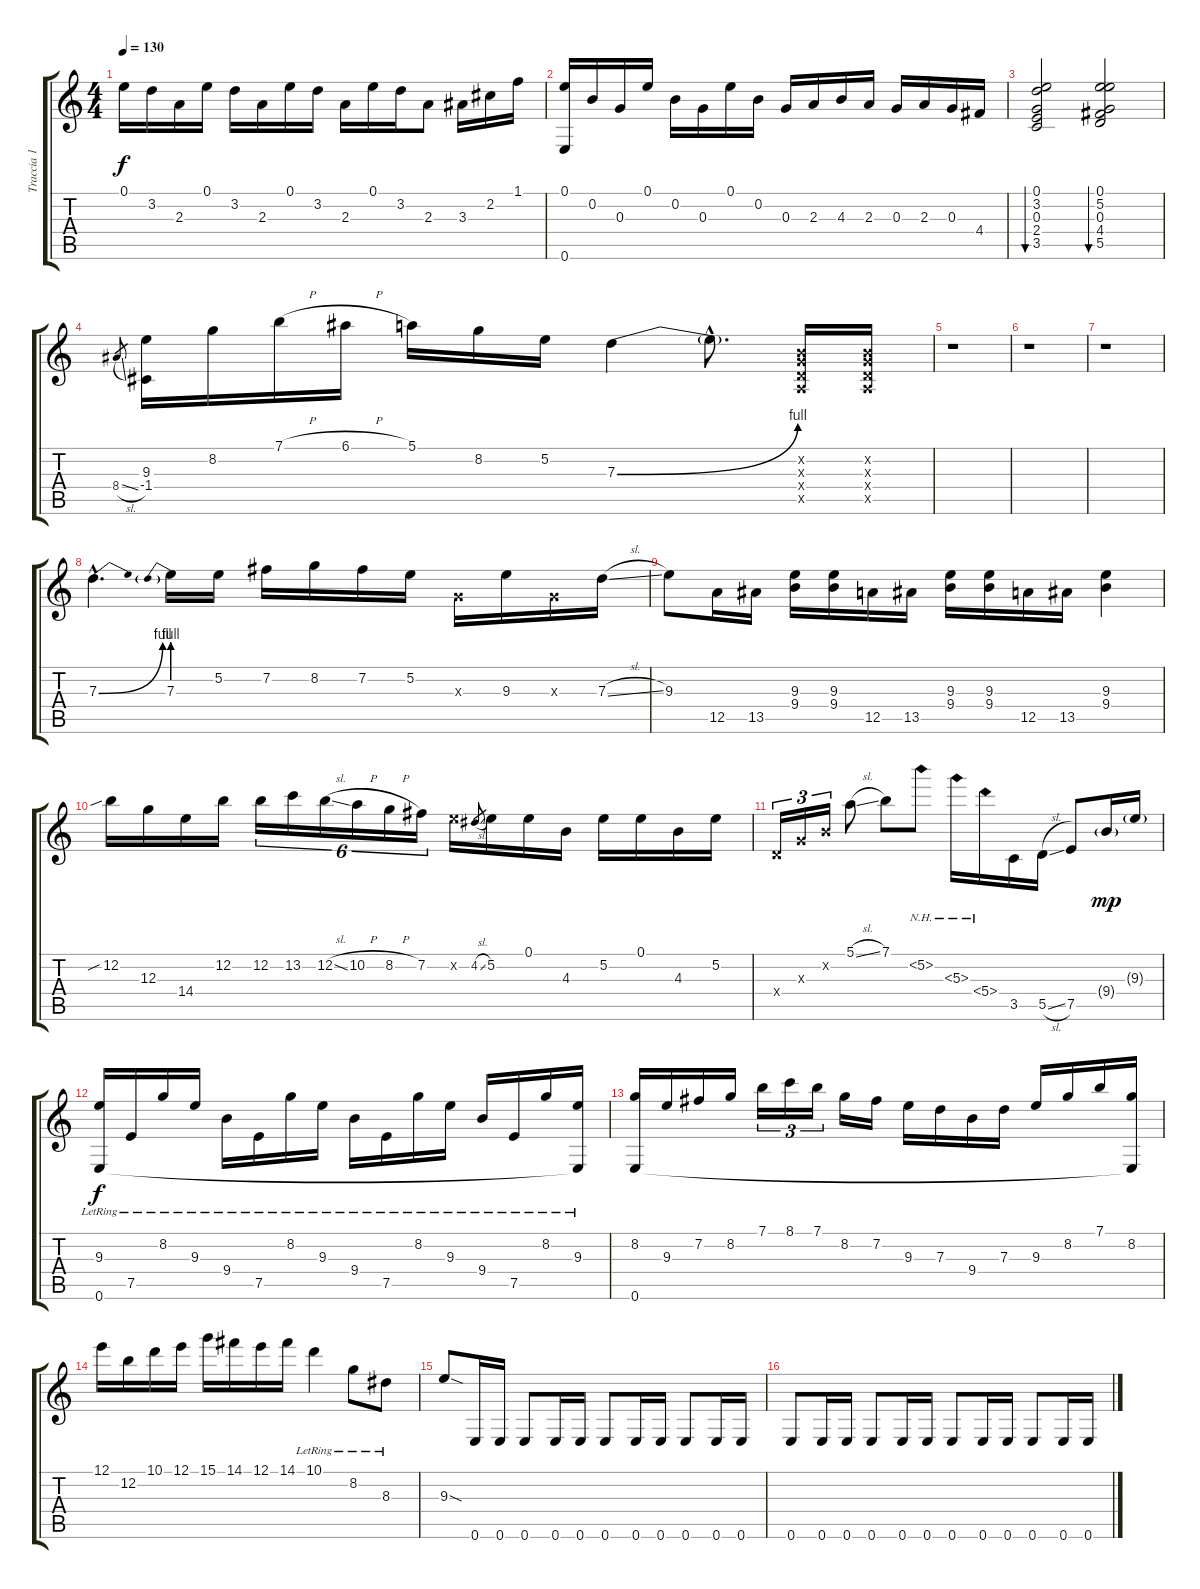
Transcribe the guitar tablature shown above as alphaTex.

\track ("Traccia 1" "Traccia 1") {instrument acousticguitarnylon}
\staff {score tabs}
\tuning (E4 B3 G3 D3 A2 E2) {hide}
\ts (4 4)
\tempo 130
\clef g2
\ks c
0.1.16{dy f} 3.2.16 2.3.16 0.1.16 3.2.16 2.3.16 0.1.16 3.2.16 2.3.16 0.1.16 3.2.16 2.3.8 3.3.16 2.2.16 1.1.16 |
(0.1 0.6).16 0.2.16 0.3.16 0.1.16 0.2.16 0.3.16 0.1.16 0.2.16 0.3.16 2.3.16 4.3.16 2.3.16 0.3.16 2.3.16 0.3.16 4.4.16 |
(0.1 3.2 0.3 2.4 3.5).2{bu 480} (0.1 5.2 0.3 4.4 5.5).2{bu 480} |
8.4{sl}.8{gr} (9.3 -1.4).16 8.2.16 7.1{h}.16 6.1{h}.16 5.1.16 8.2.16 5.2.16 7.3{be (bend 0 0 60 4)}.4 7.3{hac t}.8{d} (0.2{x} 0.3{x} 0.4{x} 0.5{x}).16 (0.2{x} 0.3{x} 0.4{x} 0.5{x}).16 |
r.1 |
r.1 |
r.1 |
7.3{be (bend 0 0 60 4) hac}.4{d instrument acousticguitarsteel} 7.3{be (prebend 0 4 60 4)}.16 5.2.16 7.2.16 8.2.16 7.2.16 5.2.16 0.3{x}.16 9.3.16 0.3{x}.16 7.3{sl}.16 |
9.3.8 12.5.16 13.5.16 (9.3 9.4).16 (9.3 9.4).16 12.5.16 13.5.16 (9.3 9.4).16 (9.3 9.4).16 12.5.16 13.5.16 (9.3 9.4).4 |
12.2{sib}.16 12.3.16 14.4.16 12.2.16 12.2.16{tu (6 4)} 13.2.16{tu (6 4)} 12.2{sl}.16{tu (6 4)} 10.2{h}.16{tu (6 4)} 8.2{h}.16{tu (6 4)} 7.2.16{tu (6 4)} 5.2{x}.16 4.2{sl}.8{gr} 5.2.16 0.1.16 4.3.16 5.2.16 0.1.16 4.3.16 5.2.16 |
0.4{x}.16{tu (3 2)} 0.3{x}.16{tu (3 2)} 0.2{x}.16{tu (3 2)} 5.1{sl}.8 7.1.8 5.2{nh}.8 5.3{nh}.16 5.4{nh}.16 3.5.16 5.5{sl}.16 7.5.8 9.4{g}.16{dy mp} 9.3{g}.16 |
(9.3{lr} 0.6).16{dy f instrument acousticguitarnylon} 7.5{lr}.16 8.2{lr}.16 9.3{lr}.16 9.4{lr}.16 7.5{lr}.16 8.2{lr}.16 9.3{lr}.16 9.4{lr}.16 7.5{lr}.16 8.2{lr}.16 9.3{lr}.16 9.4{lr}.16 7.5{lr}.16 8.2{lr}.16 (9.3{lr} 0.6{t}).16 |
(8.2 0.6).16 9.3.16 7.2.16 8.2.16 7.1.16{tu (3 2)} 8.1.16{tu (3 2)} 7.1.16{tu (3 2)} 8.2.16 7.2.16 9.3.16 7.3.16 9.4.16 7.3.16 9.3.16 8.2.16 7.1.16 (8.2 0.6{t}).16 |
12.1.16 12.2.16 10.1.16 12.1.16 15.1.16 14.1.16 12.1.16 14.1.16 10.1{lr}.4 8.2{lr}.8 8.3{lr}.8 |
9.3{sod}.8 0.6.16 0.6.16 0.6.8 0.6.16 0.6.16 0.6.8 0.6.16 0.6.16 0.6.8 0.6.16 0.6.16 |
0.6.8 0.6.16 0.6.16 0.6.8 0.6.16 0.6.16 0.6.8 0.6.16 0.6.16 0.6.8 0.6.16 0.6.16
